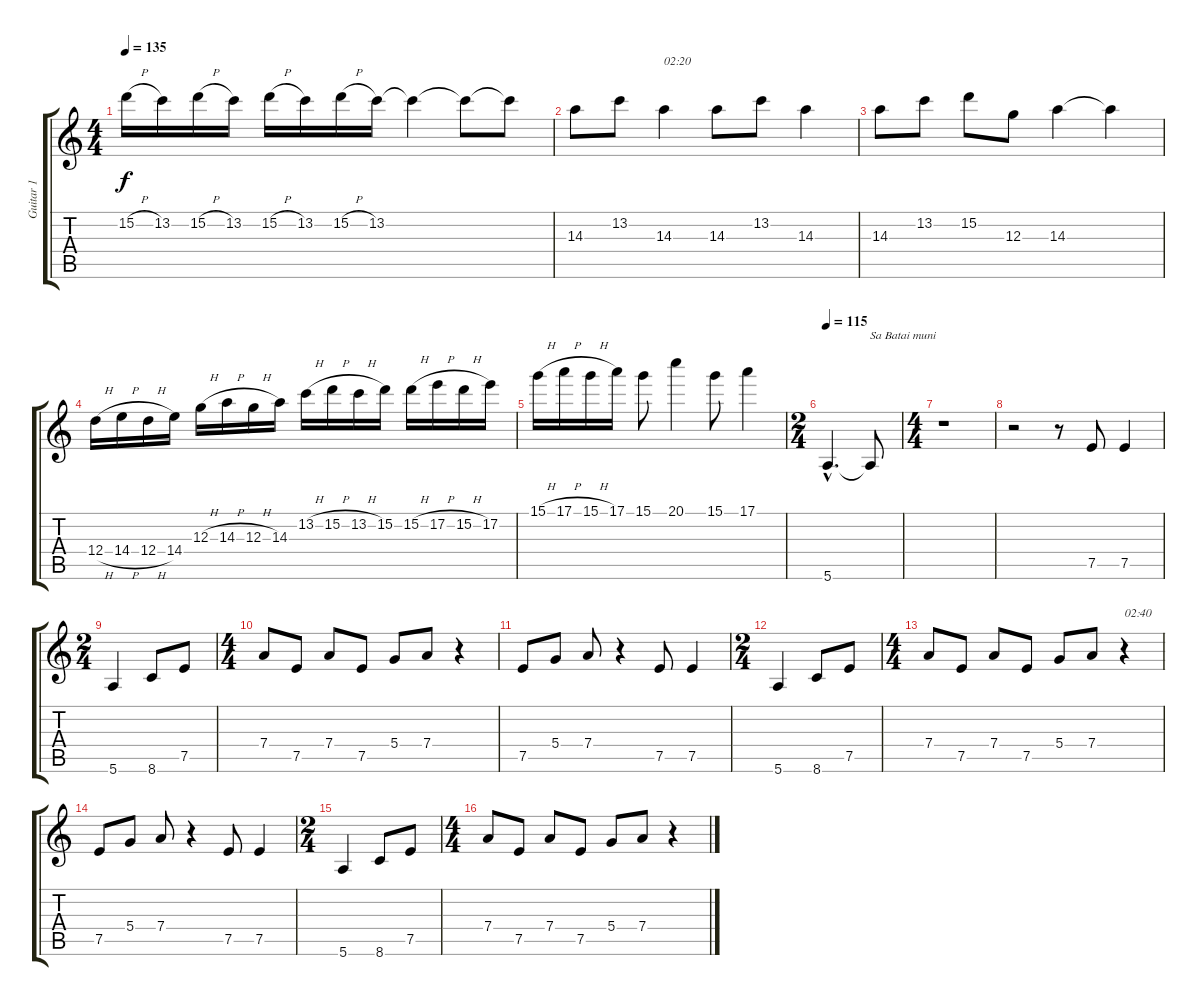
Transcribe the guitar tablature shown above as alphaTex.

\track ("Guitar 1" "Guitar 1") {instrument acousticguitarsteel}
\staff {score tabs}
\tuning (E4 B3 G3 D3 A2 E2) {hide}
\ts (4 4)
\tempo 135
\clef g2
\ks c
15.2{h}.16{dy f} 13.2.16 15.2{h}.16 13.2.16 15.2{h}.16 13.2.16 15.2{h}.16 13.2.16 13.2{t}.4 13.2{t}.8 13.2{t}.8 |
14.3.8 13.2.8 14.3.4{txt "02:20"} 14.3.8 13.2.8 14.3.4 |
14.3.8 13.2.8 15.2.8 12.3.8 14.3.4 14.3{t}.4 |
12.4{h}.16 14.4{h}.16 12.4{h}.16 14.4.16 12.3{h}.16 14.3{h}.16 12.3{h}.16 14.3.16 13.2{h}.16 15.2{h}.16 13.2{h}.16 15.2.16 15.2{h}.16 17.2{h}.16 15.2{h}.16 17.2.16 |
15.1{h}.16 17.1{h}.16 15.1{h}.16 17.1.16 15.1.8 20.1.4 15.1.8 17.1.4 |
\ts (2 4)
\tempo 115
5.6{hac}.4{d instrument acousticguitarsteel} 5.6{t}.8{txt "Sa Batai muni"} |
\ts (4 4)
r.1 |
r.2 r.8 7.5.8 7.5.4 |
\ts (2 4)
5.6.4 8.6.8 7.5.8 |
\ts (4 4)
7.4.8 7.5.8 7.4.8 7.5.8 5.4.8 7.4.8 r.4 |
7.5.8 5.4.8 7.4.8 r.4 7.5.8 7.5.4 |
\ts (2 4)
5.6.4 8.6.8 7.5.8 |
\ts (4 4)
7.4.8 7.5.8 7.4.8 7.5.8 5.4.8 7.4.8 r.4{txt "02:40"} |
7.5.8 5.4.8 7.4.8 r.4 7.5.8 7.5.4 |
\ts (2 4)
5.6.4 8.6.8 7.5.8 |
\ts (4 4)
7.4.8 7.5.8 7.4.8 7.5.8 5.4.8 7.4.8 r.4
